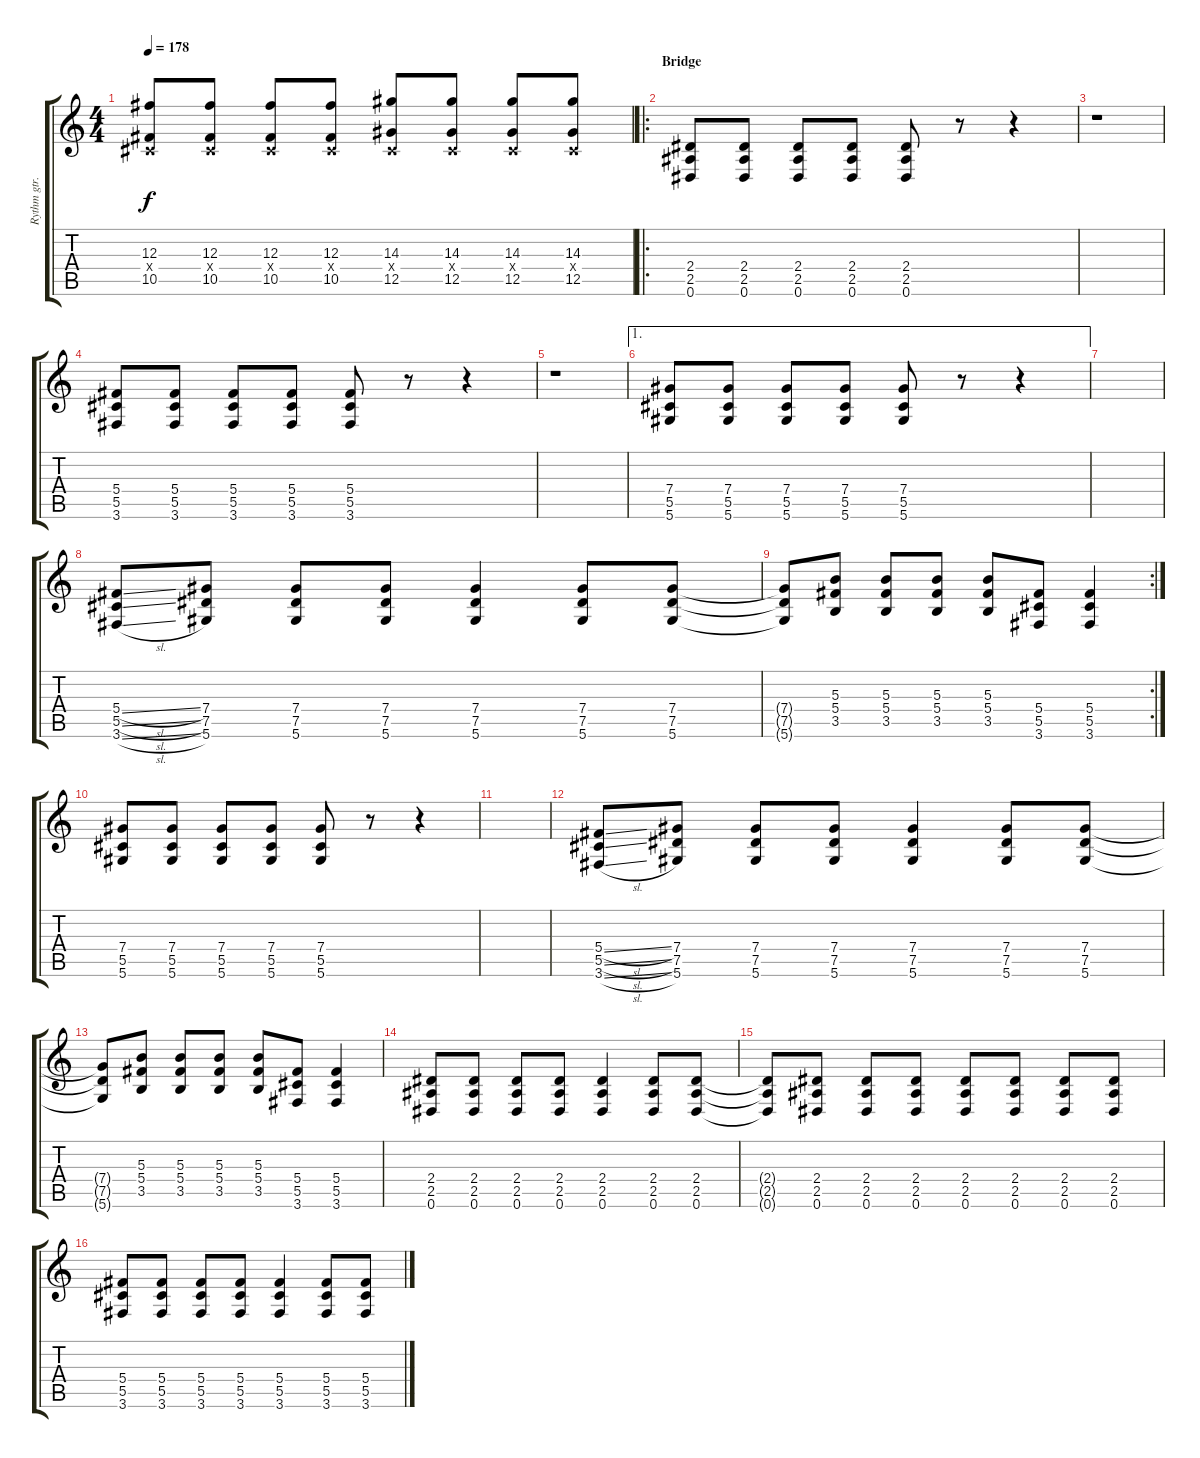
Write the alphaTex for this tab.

\track ("Rythm gtr." "Rythm gtr.") {instrument distortionguitar}
\staff {score tabs}
\tuning (Eb4 Bb3 Gb3 Db3 Ab2 Eb2) {hide}
\ts (4 4)
\tempo 178
\clef g2
\ks c
(12.3 0.4{x} 10.5).8{dy f} (12.3 0.4{x} 10.5).8 (12.3 0.4{x} 10.5).8 (12.3 0.4{x} 10.5).8 (14.3 0.4{x} 12.5).8 (14.3 0.4{x} 12.5).8 (14.3 0.4{x} 12.5).8 (14.3 0.4{x} 12.5).8 |
\ro
\section ("" "Bridge")
(2.4 2.5 0.6).8 (2.4 2.5 0.6).8 (2.4 2.5 0.6).8 (2.4 2.5 0.6).8 (2.4 2.5 0.6).8 r.8 r.4 |
r.1 |
(5.4 5.5 3.6).8 (5.4 5.5 3.6).8 (5.4 5.5 3.6).8 (5.4 5.5 3.6).8 (5.4 5.5 3.6).8 r.8 r.4 |
r.1 |
\ae 1
(7.4 5.5 5.6).8 (7.4 5.5 5.6).8 (7.4 5.5 5.6).8 (7.4 5.5 5.6).8 (7.4 5.5 5.6).8 r.8 r.4 |
|
(5.4{sl} 5.5{sl} 3.6{sl}).8 (7.4 7.5 5.6).8 (7.4 7.5 5.6).8 (7.4 7.5 5.6).8 (7.4 7.5 5.6).4 (7.4 7.5 5.6).8 (7.4 7.5 5.6).8 |
\rc 2
(7.4{t} 7.5{t} 5.6{t}).8 (5.3 5.4 3.5).8 (5.3 5.4 3.5).8 (5.3 5.4 3.5).8 (5.3 5.4 3.5).8 (5.4 5.5 3.6).8 (5.4 5.5 3.6).4 |
(7.4 5.5 5.6).8 (7.4 5.5 5.6).8 (7.4 5.5 5.6).8 (7.4 5.5 5.6).8 (7.4 5.5 5.6).8 r.8 r.4 |
|
(5.4{sl} 5.5{sl} 3.6{sl}).8 (7.4 7.5 5.6).8 (7.4 7.5 5.6).8 (7.4 7.5 5.6).8 (7.4 7.5 5.6).4 (7.4 7.5 5.6).8 (7.4 7.5 5.6).8 |
(7.4{t} 7.5{t} 5.6{t}).8 (5.3 5.4 3.5).8 (5.3 5.4 3.5).8 (5.3 5.4 3.5).8 (5.3 5.4 3.5).8 (5.4 5.5 3.6).8 (5.4 5.5 3.6).4 |
(2.4 2.5 0.6).8 (2.4 2.5 0.6).8 (2.4 2.5 0.6).8 (2.4 2.5 0.6).8 (2.4 2.5 0.6).4 (2.4 2.5 0.6).8 (2.4 2.5 0.6).8 |
(2.4{t} 2.5{t} 0.6{t}).8 (2.4 2.5 0.6).8 (2.4 2.5 0.6).8 (2.4 2.5 0.6).8 (2.4 2.5 0.6).8 (2.4 2.5 0.6).8 (2.4 2.5 0.6).8 (2.4 2.5 0.6).8 |
(5.4 5.5 3.6).8 (5.4 5.5 3.6).8 (5.4 5.5 3.6).8 (5.4 5.5 3.6).8 (5.4 5.5 3.6).4 (5.4 5.5 3.6).8 (5.4 5.5 3.6).8
